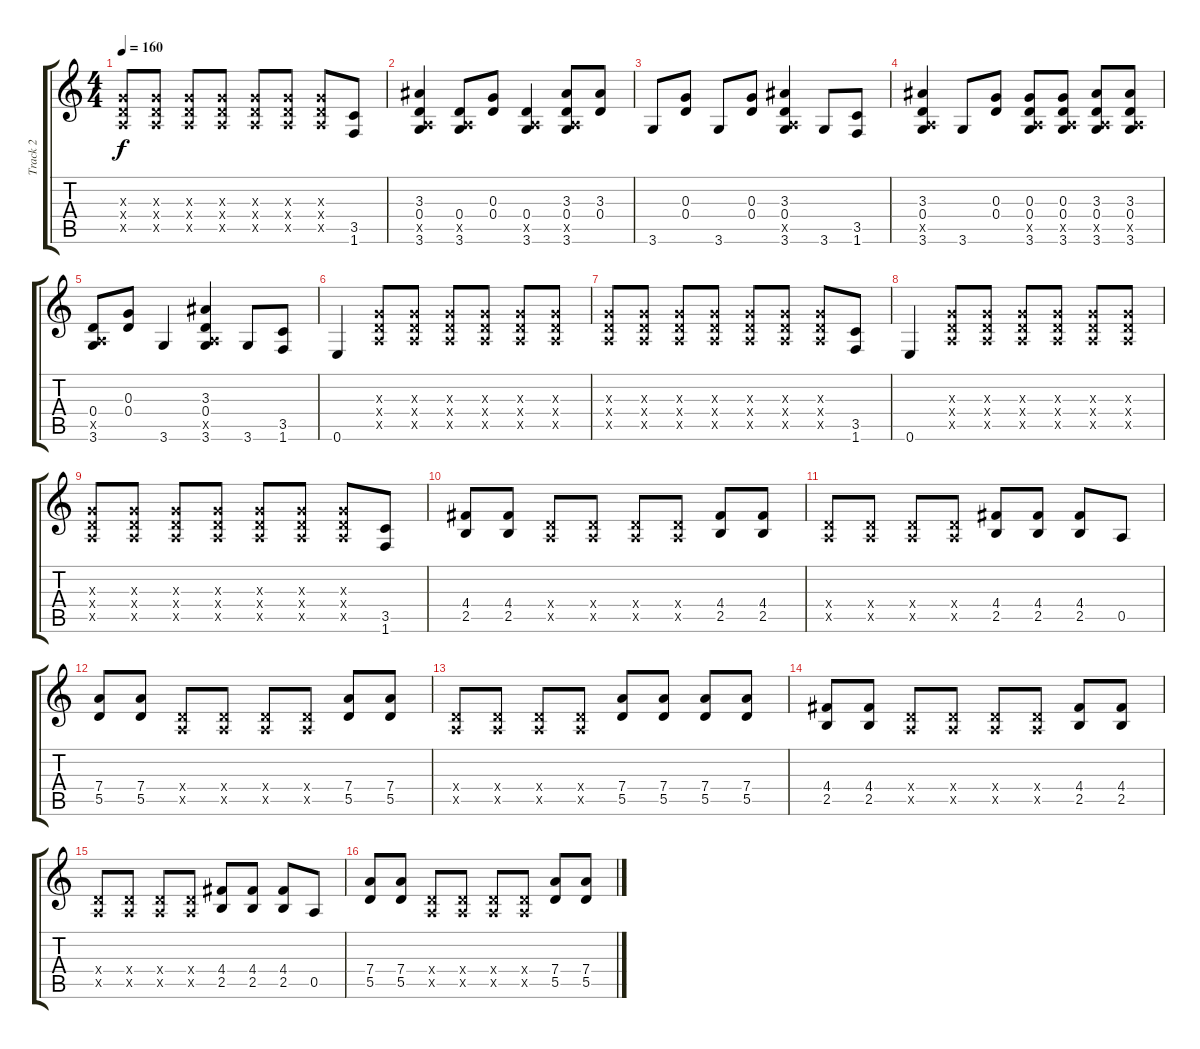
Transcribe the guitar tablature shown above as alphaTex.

\track ("Track 2" "Track 2") {instrument distortionguitar}
\staff {score tabs}
\tuning (E4 B3 G3 D3 A2 E2) {hide}
\ts (4 4)
\tempo 160
\clef g2
\ks c
(0.3{x} 0.4{x} 0.5{x}).8{dy f} (0.3{x} 0.4{x} 0.5{x}).8 (0.3{x} 0.4{x} 0.5{x}).8 (0.3{x} 0.4{x} 0.5{x}).8 (0.3{x} 0.4{x} 0.5{x}).8 (0.3{x} 0.4{x} 0.5{x}).8 (0.3{x} 0.4{x} 0.5{x}).8 (3.5 1.6).8 |
(3.3 0.4 0.5{x} 3.6).4 (0.4 0.5{x} 3.6).8 (0.3 0.4).8 (0.4 0.5{x} 3.6).4 (3.3 0.4 0.5{x} 3.6).8 (3.3 0.4).8 |
3.6.8 (0.3 0.4).8 3.6.8 (0.3 0.4).8 (3.3 0.4 0.5{x} 3.6).4 3.6.8 (3.5 1.6).8 |
(3.3 0.4 0.5{x} 3.6).4 3.6.8 (0.3 0.4).8 (0.3 0.4 0.5{x} 3.6).8 (0.3 0.4 0.5{x} 3.6).8 (3.3 0.4 0.5{x} 3.6).8 (3.3 0.4 0.5{x} 3.6).8 |
(0.4 0.5{x} 3.6).8 (0.3 0.4).8 3.6.4 (3.3 0.4 0.5{x} 3.6).4 3.6.8 (3.5 1.6).8 |
0.6.4 (0.3{x} 0.4{x} 0.5{x}).8 (0.3{x} 0.4{x} 0.5{x}).8 (0.3{x} 0.4{x} 0.5{x}).8 (0.3{x} 0.4{x} 0.5{x}).8 (0.3{x} 0.4{x} 0.5{x}).8 (0.3{x} 0.4{x} 0.5{x}).8 |
(0.3{x} 0.4{x} 0.5{x}).8 (0.3{x} 0.4{x} 0.5{x}).8 (0.3{x} 0.4{x} 0.5{x}).8 (0.3{x} 0.4{x} 0.5{x}).8 (0.3{x} 0.4{x} 0.5{x}).8 (0.3{x} 0.4{x} 0.5{x}).8 (0.3{x} 0.4{x} 0.5{x}).8 (3.5 1.6).8 |
0.6.4 (0.3{x} 0.4{x} 0.5{x}).8 (0.3{x} 0.4{x} 0.5{x}).8 (0.3{x} 0.4{x} 0.5{x}).8 (0.3{x} 0.4{x} 0.5{x}).8 (0.3{x} 0.4{x} 0.5{x}).8 (0.3{x} 0.4{x} 0.5{x}).8 |
(0.3{x} 0.4{x} 0.5{x}).8 (0.3{x} 0.4{x} 0.5{x}).8 (0.3{x} 0.4{x} 0.5{x}).8 (0.3{x} 0.4{x} 0.5{x}).8 (0.3{x} 0.4{x} 0.5{x}).8 (0.3{x} 0.4{x} 0.5{x}).8 (0.3{x} 0.4{x} 0.5{x}).8 (3.5 1.6).8 |
(4.4 2.5).8 (4.4 2.5).8 (0.4{x} 0.5{x}).8 (0.4{x} 0.5{x}).8 (0.4{x} 0.5{x}).8 (0.4{x} 0.5{x}).8 (4.4 2.5).8 (4.4 2.5).8 |
(0.4{x} 0.5{x}).8 (0.4{x} 0.5{x}).8 (0.4{x} 0.5{x}).8 (0.4{x} 0.5{x}).8 (4.4 2.5).8 (4.4 2.5).8 (4.4 2.5).8 0.5.8 |
(7.4 5.5).8 (7.4 5.5).8 (0.4{x} 0.5{x}).8 (0.4{x} 0.5{x}).8 (0.4{x} 0.5{x}).8 (0.4{x} 0.5{x}).8 (7.4 5.5).8 (7.4 5.5).8 |
(0.4{x} 0.5{x}).8 (0.4{x} 0.5{x}).8 (0.4{x} 0.5{x}).8 (0.4{x} 0.5{x}).8 (7.4 5.5).8 (7.4 5.5).8 (7.4 5.5).8 (7.4 5.5).8 |
(4.4 2.5).8 (4.4 2.5).8 (0.4{x} 0.5{x}).8 (0.4{x} 0.5{x}).8 (0.4{x} 0.5{x}).8 (0.4{x} 0.5{x}).8 (4.4 2.5).8 (4.4 2.5).8 |
(0.4{x} 0.5{x}).8 (0.4{x} 0.5{x}).8 (0.4{x} 0.5{x}).8 (0.4{x} 0.5{x}).8 (4.4 2.5).8 (4.4 2.5).8 (4.4 2.5).8 0.5.8 |
(7.4 5.5).8 (7.4 5.5).8 (0.4{x} 0.5{x}).8 (0.4{x} 0.5{x}).8 (0.4{x} 0.5{x}).8 (0.4{x} 0.5{x}).8 (7.4 5.5).8 (7.4 5.5).8
